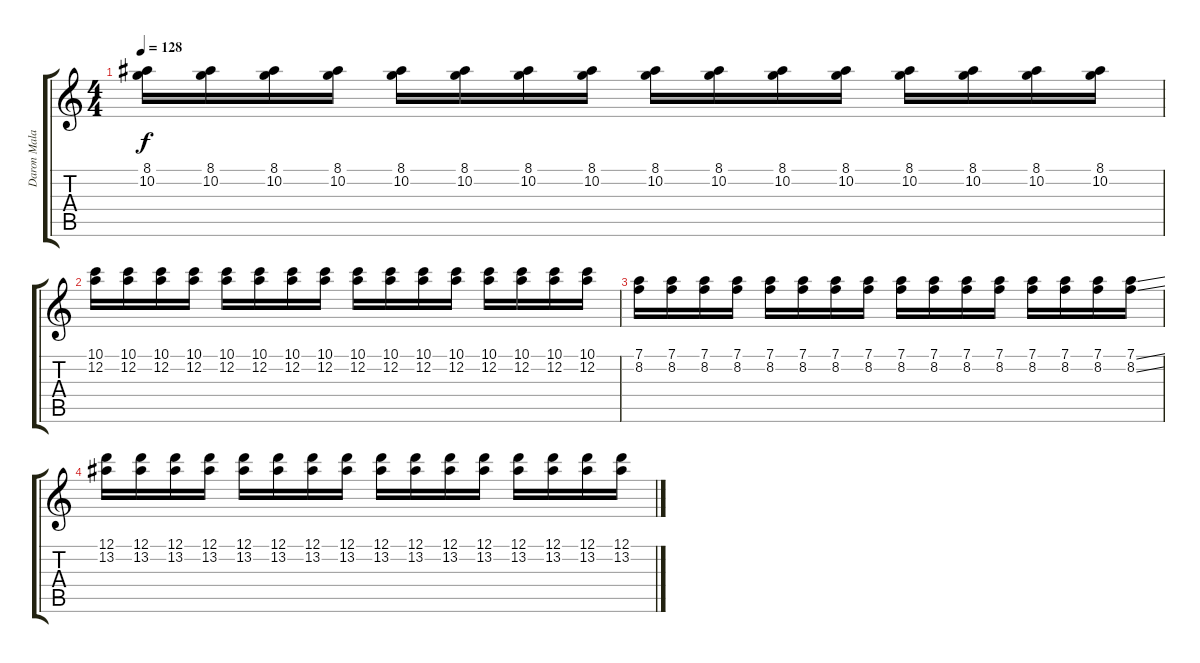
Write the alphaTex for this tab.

\track ("Daron Malakian " "Daron Mala") {instrument electricguitarclean}
\staff {score tabs}
\tuning (D4 A3 F3 C3 G2 C2) {hide}
\ts (4 4)
\tempo 128
\clef g2
\ks c
(8.1 10.2).16{dy f} (8.1 10.2).16 (8.1 10.2).16 (8.1 10.2).16 (8.1 10.2).16 (8.1 10.2).16 (8.1 10.2).16 (8.1 10.2).16 (8.1 10.2).16 (8.1 10.2).16 (8.1 10.2).16 (8.1 10.2).16 (8.1 10.2).16 (8.1 10.2).16 (8.1 10.2).16 (8.1 10.2).16 |
(10.1 12.2).16 (10.1 12.2).16 (10.1 12.2).16 (10.1 12.2).16 (10.1 12.2).16 (10.1 12.2).16 (10.1 12.2).16 (10.1 12.2).16 (10.1 12.2).16 (10.1 12.2).16 (10.1 12.2).16 (10.1 12.2).16 (10.1 12.2).16 (10.1 12.2).16 (10.1 12.2).16 (10.1 12.2).16 |
(7.1 8.2).16 (7.1 8.2).16 (7.1 8.2).16 (7.1 8.2).16 (7.1 8.2).16 (7.1 8.2).16 (7.1 8.2).16 (7.1 8.2).16 (7.1 8.2).16 (7.1 8.2).16 (7.1 8.2).16 (7.1 8.2).16 (7.1 8.2).16 (7.1 8.2).16 (7.1 8.2).16 (7.1{ss} 8.2{ss}).16 |
(12.1 13.2).16 (12.1 13.2).16 (12.1 13.2).16 (12.1 13.2).16 (12.1 13.2).16 (12.1 13.2).16 (12.1 13.2).16 (12.1 13.2).16 (12.1 13.2).16 (12.1 13.2).16 (12.1 13.2).16 (12.1 13.2).16 (12.1 13.2).16 (12.1 13.2).16 (12.1 13.2).16 (12.1 13.2).16
